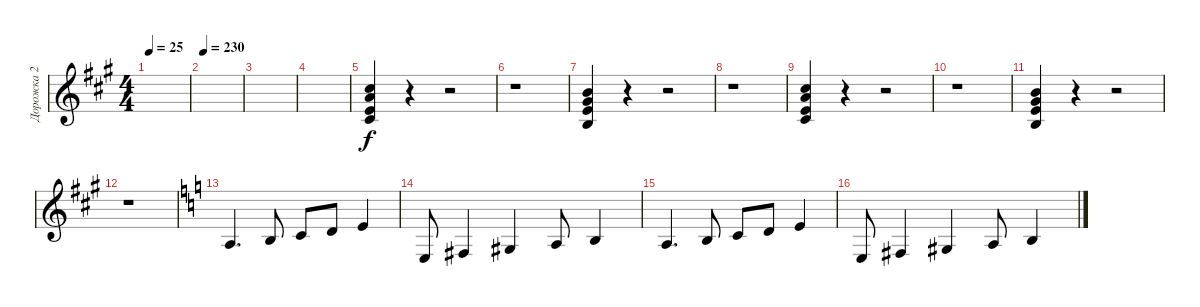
\track ("Дорожка 2" "Дорожка 2") {instrument overdrivenguitar}
\staff {score}
\tuning (E4 B3 G3 D3 A2 E2) {hide}
\ts (4 4)
\tempo 25
\clef g2
\ks a
|
\tempo 230
|
|
|
(2.2 2.3 2.4 4.5).4 r.4 r.2 |
r.1 |
(0.2 1.3 2.4 2.5).4 r.4 r.2 |
r.1 |
(2.2 2.3 2.4 4.5).4 r.4 r.2 |
r.1 |
(0.2 1.3 2.4 2.5).4 r.4 r.2 |
r.1 |
\ks c
5.6.4{d} 7.6.8 8.6.8 5.5.8 7.5.4 |
0.6.8 2.6.4 4.6.4 0.5.8 2.5.4 |
5.6.4{d} 7.6.8 8.6.8 5.5.8 7.5.4 |
0.6.8 2.6.4 4.6.4 0.5.8 2.5.4
